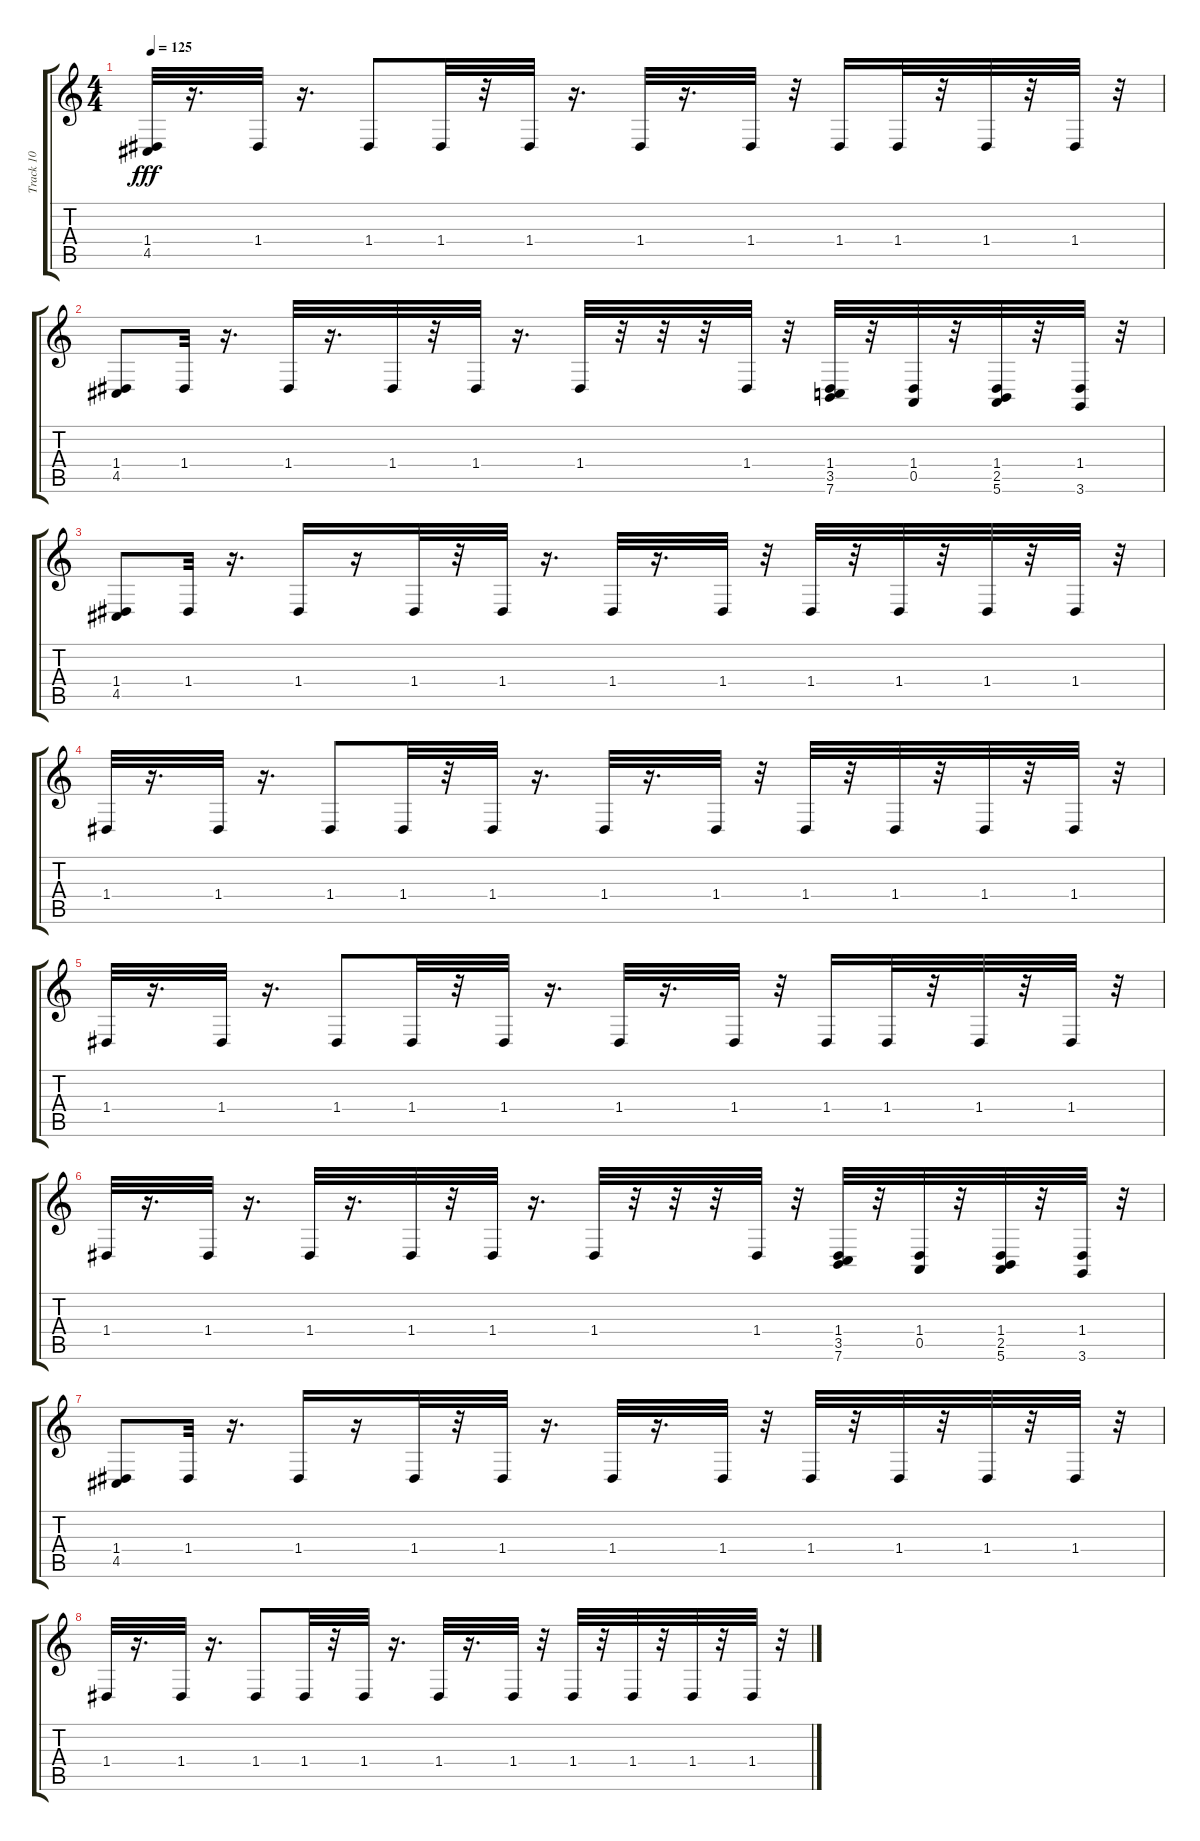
\track ("Track 10" "Track 10") {instrument acousticgrandpiano}
\staff {score tabs}
\tuning (E4 B3 G3 D3 A2 E2) {hide}
\ts (4 4)
\tempo 125
\clef g2
\ks c
(1.4 4.5).32{dy fff} r.16{d} 1.4.32 r.16{d} 1.4.8 1.4.32 r.32 1.4.32 r.16{d} 1.4.32 r.16{d} 1.4.32 r.32 1.4.16 1.4.32 r.32 1.4.32 r.32 1.4.32 r.32 |
(1.4 4.5).8 1.4.32 r.16{d} 1.4.32 r.16{d} 1.4.32 r.32 1.4.32 r.16{d} 1.4.32 r.32 r.32 r.32 1.4.32 r.32 (1.4 3.5 7.6).32 r.32 (1.4 0.5).32 r.32 (1.4 2.5 5.6).32 r.32 (1.4 3.6).32 r.32 |
(1.4 4.5).8 1.4.32 r.16{d} 1.4.16 r.16 1.4.32 r.32 1.4.32 r.16{d} 1.4.32 r.16{d} 1.4.32 r.32 1.4.32 r.32 1.4.32 r.32 1.4.32 r.32 1.4.32 r.32 |
1.4.32 r.16{d} 1.4.32 r.16{d} 1.4.8 1.4.32 r.32 1.4.32 r.16{d} 1.4.32 r.16{d} 1.4.32 r.32 1.4.32 r.32 1.4.32 r.32 1.4.32 r.32 1.4.32 r.32 |
1.4.32 r.16{d} 1.4.32 r.16{d} 1.4.8 1.4.32 r.32 1.4.32 r.16{d} 1.4.32 r.16{d} 1.4.32 r.32 1.4.16 1.4.32 r.32 1.4.32 r.32 1.4.32 r.32 |
1.4.32 r.16{d} 1.4.32 r.16{d} 1.4.32 r.16{d} 1.4.32 r.32 1.4.32 r.16{d} 1.4.32 r.32 r.32 r.32 1.4.32 r.32 (1.4 3.5 7.6).32 r.32 (1.4 0.5).32 r.32 (1.4 2.5 5.6).32 r.32 (1.4 3.6).32 r.32 |
(1.4 4.5).8 1.4.32 r.16{d} 1.4.16 r.16 1.4.32 r.32 1.4.32 r.16{d} 1.4.32 r.16{d} 1.4.32 r.32 1.4.32 r.32 1.4.32 r.32 1.4.32 r.32 1.4.32 r.32 |
1.4.32 r.16{d} 1.4.32 r.16{d} 1.4.8 1.4.32 r.32 1.4.32 r.16{d} 1.4.32 r.16{d} 1.4.32 r.32 1.4.32 r.32 1.4.32 r.32 1.4.32 r.32 1.4.32 r.32
